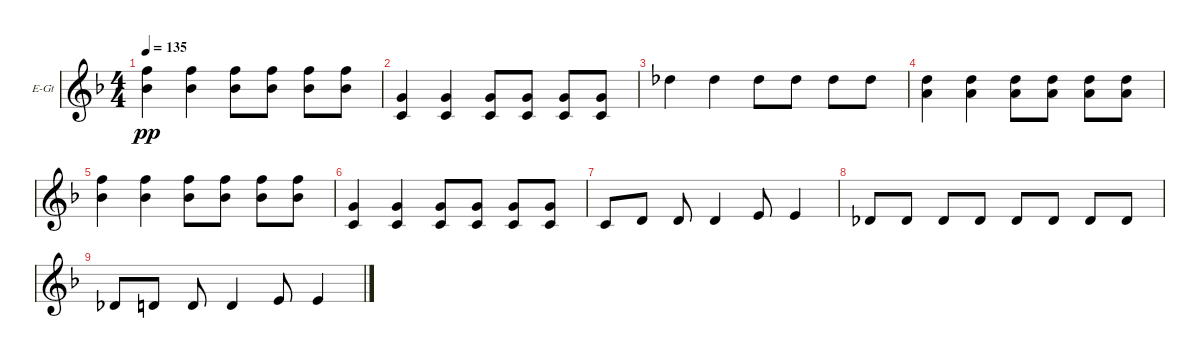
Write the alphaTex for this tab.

\defaultSystemsLayout 4
\bracketExtendMode groupsimilarinstruments
\firstSystemTrackNameOrientation horizontal
\otherSystemsTrackNameOrientation horizontal
\track ("Electric Guitar" "E-Gt") {instrument distortionguitar}
\staff {score}
\tuning (E4 B3 G3 D3 A2 E2)
\ts (4 4)
\tempo 135
\clef g2
\ks dminor
(6.2 8.4).4{dy pp} (8.4 6.2).4 (8.4 6.2).8 (8.4 6.2).8 (8.4 6.2).8 (8.4 6.2).8 |
(5.4 3.5).4 (5.4 3.5).4 (5.4 3.5).8 (5.4 3.5).8 (5.4 3.5).8 (5.4 3.5).8 |
6.3.4 6.3.4 6.3.8 6.3.8 6.3.8 6.3.8 |
(7.3 7.4).4 (7.3 7.4).4 (3.2 7.4).8 (3.2 7.4).8 (3.2 7.4).8 (3.2 7.4).8 |
(6.2 8.4).4 (8.4 6.2).4 (8.4 6.2).8 (8.4 6.2).8 (8.4 6.2).8 (8.4 6.2).8 |
(5.4 3.5).4 (5.4 3.5).4 (5.4 3.5).8 (5.4 3.5).8 (5.4 3.5).8 (5.4 3.5).8 |
3.5.8 5.5.8 5.5.8 5.5.4 7.5.8 7.5.4 |
4.5.8 4.5.8 4.5.8 4.5.8 4.5.8 4.5.8 4.5.8 4.5.8 |
4.5.8 5.5.8 5.5.8 5.5.4 7.5.8 7.5.4
